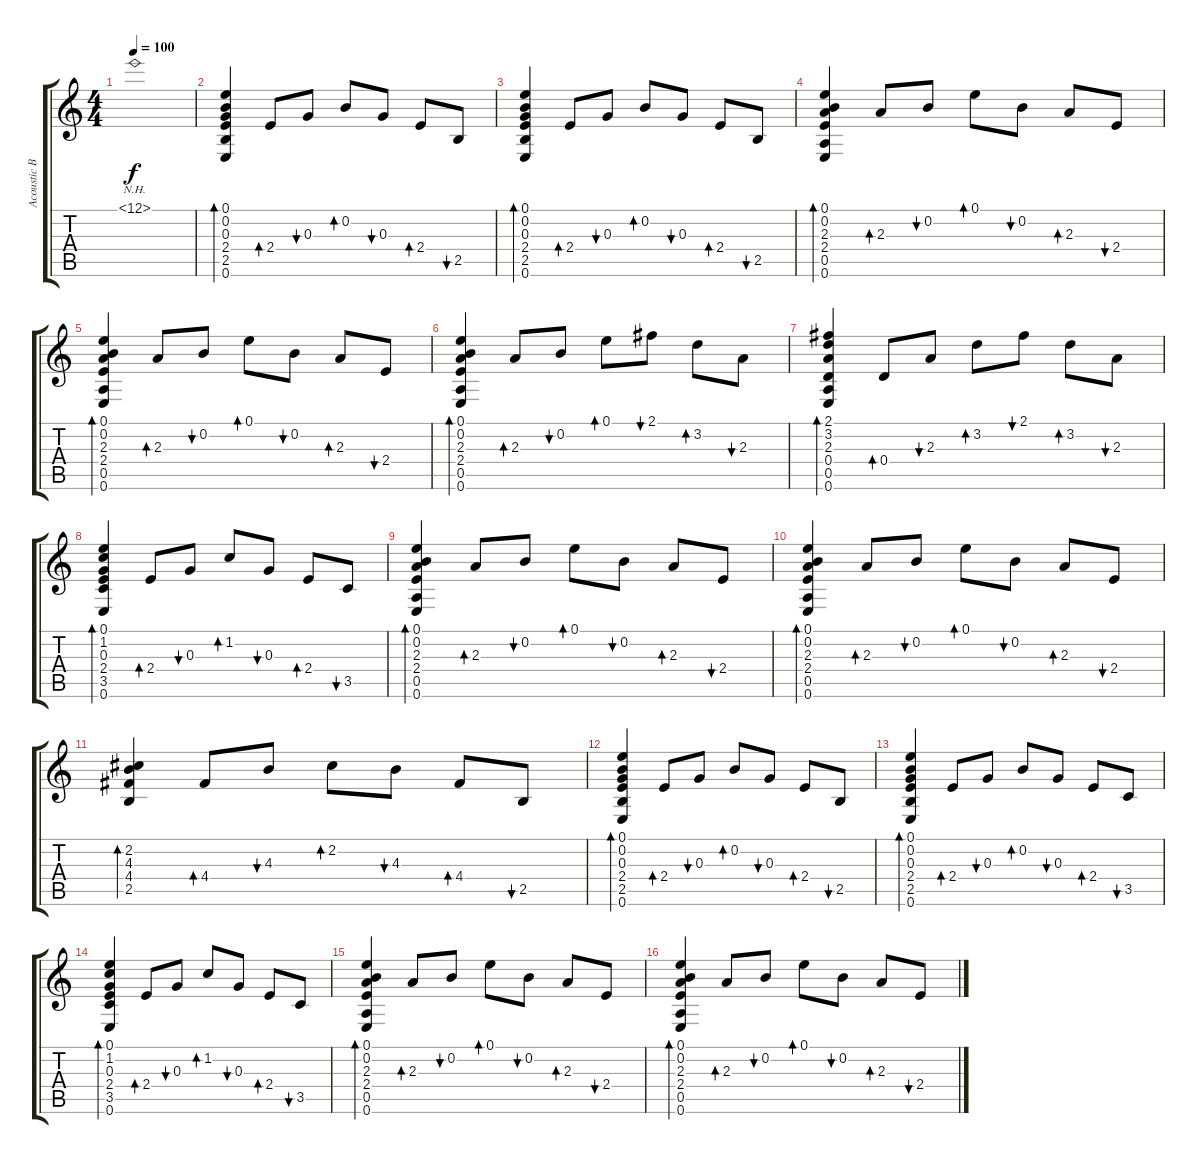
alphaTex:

\track ("Acoustic Backing 1" "Acoustic B") {instrument electricguitarclean}
\staff {score tabs}
\tuning (E4 B3 G3 D3 A2 E2) {hide}
\ts (4 4)
\tempo 100
\clef g2
\ks c
12.1{nh}.1{dy f volume 9 instrument electricguitarclean} |
(0.1 0.2 0.3 2.4 2.5 0.6).4{bd 30} 2.4.8{bd 60} 0.3.8{bu 60} 0.2.8{bd 60} 0.3.8{bu 60} 2.4.8{bd 60} 2.5.8{bu 60} |
(0.1 0.2 0.3 2.4 2.5 0.6).4{bd 30} 2.4.8{bd 60} 0.3.8{bu 60} 0.2.8{bd 60} 0.3.8{bu 60} 2.4.8{bd 60} 2.5.8{bu 60} |
(0.1 0.2 2.3 2.4 0.5 0.6).4{bd 30} 2.3.8{bd 60} 0.2.8{bu 60} 0.1.8{bd 60} 0.2.8{bu 60} 2.3.8{bd 60} 2.4.8{bu 60} |
(0.1 0.2 2.3 2.4 0.5 0.6).4{bd 30} 2.3.8{bd 60} 0.2.8{bu 60} 0.1.8{bd 60} 0.2.8{bu 60} 2.3.8{bd 60} 2.4.8{bu 60} |
(0.1 0.2 2.3 2.4 0.5 0.6).4{bd 30} 2.3.8{bd 60} 0.2.8{bu 60} 0.1.8{bd 60} 2.1.8{bu 60} 3.2.8{bd 60} 2.3.8{bu 60} |
(2.1 3.2 2.3 0.4 0.5 0.6).4{bd 30} 0.4.8{bd 60} 2.3.8{bu 60} 3.2.8{bd 60} 2.1.8{bu 60} 3.2.8{bd 60} 2.3.8{bu 60} |
(0.1 1.2 0.3 2.4 3.5 0.6).4{bd 30} 2.4.8{bd 60} 0.3.8{bu 60} 1.2.8{bd 60} 0.3.8{bu 60} 2.4.8{bd 60} 3.5.8{bu 60} |
(0.1 0.2 2.3 2.4 0.5 0.6).4{bd 30} 2.3.8{bd 60} 0.2.8{bu 60} 0.1.8{bd 60} 0.2.8{bu 60} 2.3.8{bd 60} 2.4.8{bu 60} |
(0.1 0.2 2.3 2.4 0.5 0.6).4{bd 30} 2.3.8{bd 60} 0.2.8{bu 60} 0.1.8{bd 60} 0.2.8{bu 60} 2.3.8{bd 60} 2.4.8{bu 60} |
(2.2 4.3 4.4 2.5).4{bd 30} 4.4.8{bd 60} 4.3.8{bu 60} 2.2.8{bd 60} 4.3.8{bu 60} 4.4.8{bd 60} 2.5.8{bu 60} |
(0.1 0.2 0.3 2.4 2.5 0.6).4{bd 30} 2.4.8{bd 60} 0.3.8{bu 60} 0.2.8{bd 60} 0.3.8{bu 60} 2.4.8{bd 60} 2.5.8{bu 60} |
(0.1 0.2 0.3 2.4 2.5 0.6).4{bd 60} 2.4.8{bd 60} 0.3.8{bu 60} 0.2.8{bd 60} 0.3.8{bu 60} 2.4.8{bd 60} 3.5.8{bu 60} |
(0.1 1.2 0.3 2.4 3.5 0.6).4{bd 60} 2.4.8{bd 60} 0.3.8{bu 60} 1.2.8{bd 60} 0.3.8{bu 60} 2.4.8{bd 60} 3.5.8{bu 60} |
(0.1 0.2 2.3 2.4 0.5 0.6).4{bd 60} 2.3.8{bd 60} 0.2.8{bu 60} 0.1.8{bd 60} 0.2.8{bu 60} 2.3.8{bd 60} 2.4.8{bu 60} |
(0.1 0.2 2.3 2.4 0.5 0.6).4{bd 60} 2.3.8{bd 60} 0.2.8{bu 60} 0.1.8{bd 60} 0.2.8{bu 60} 2.3.8{bd 60} 2.4.8{bu 60}
